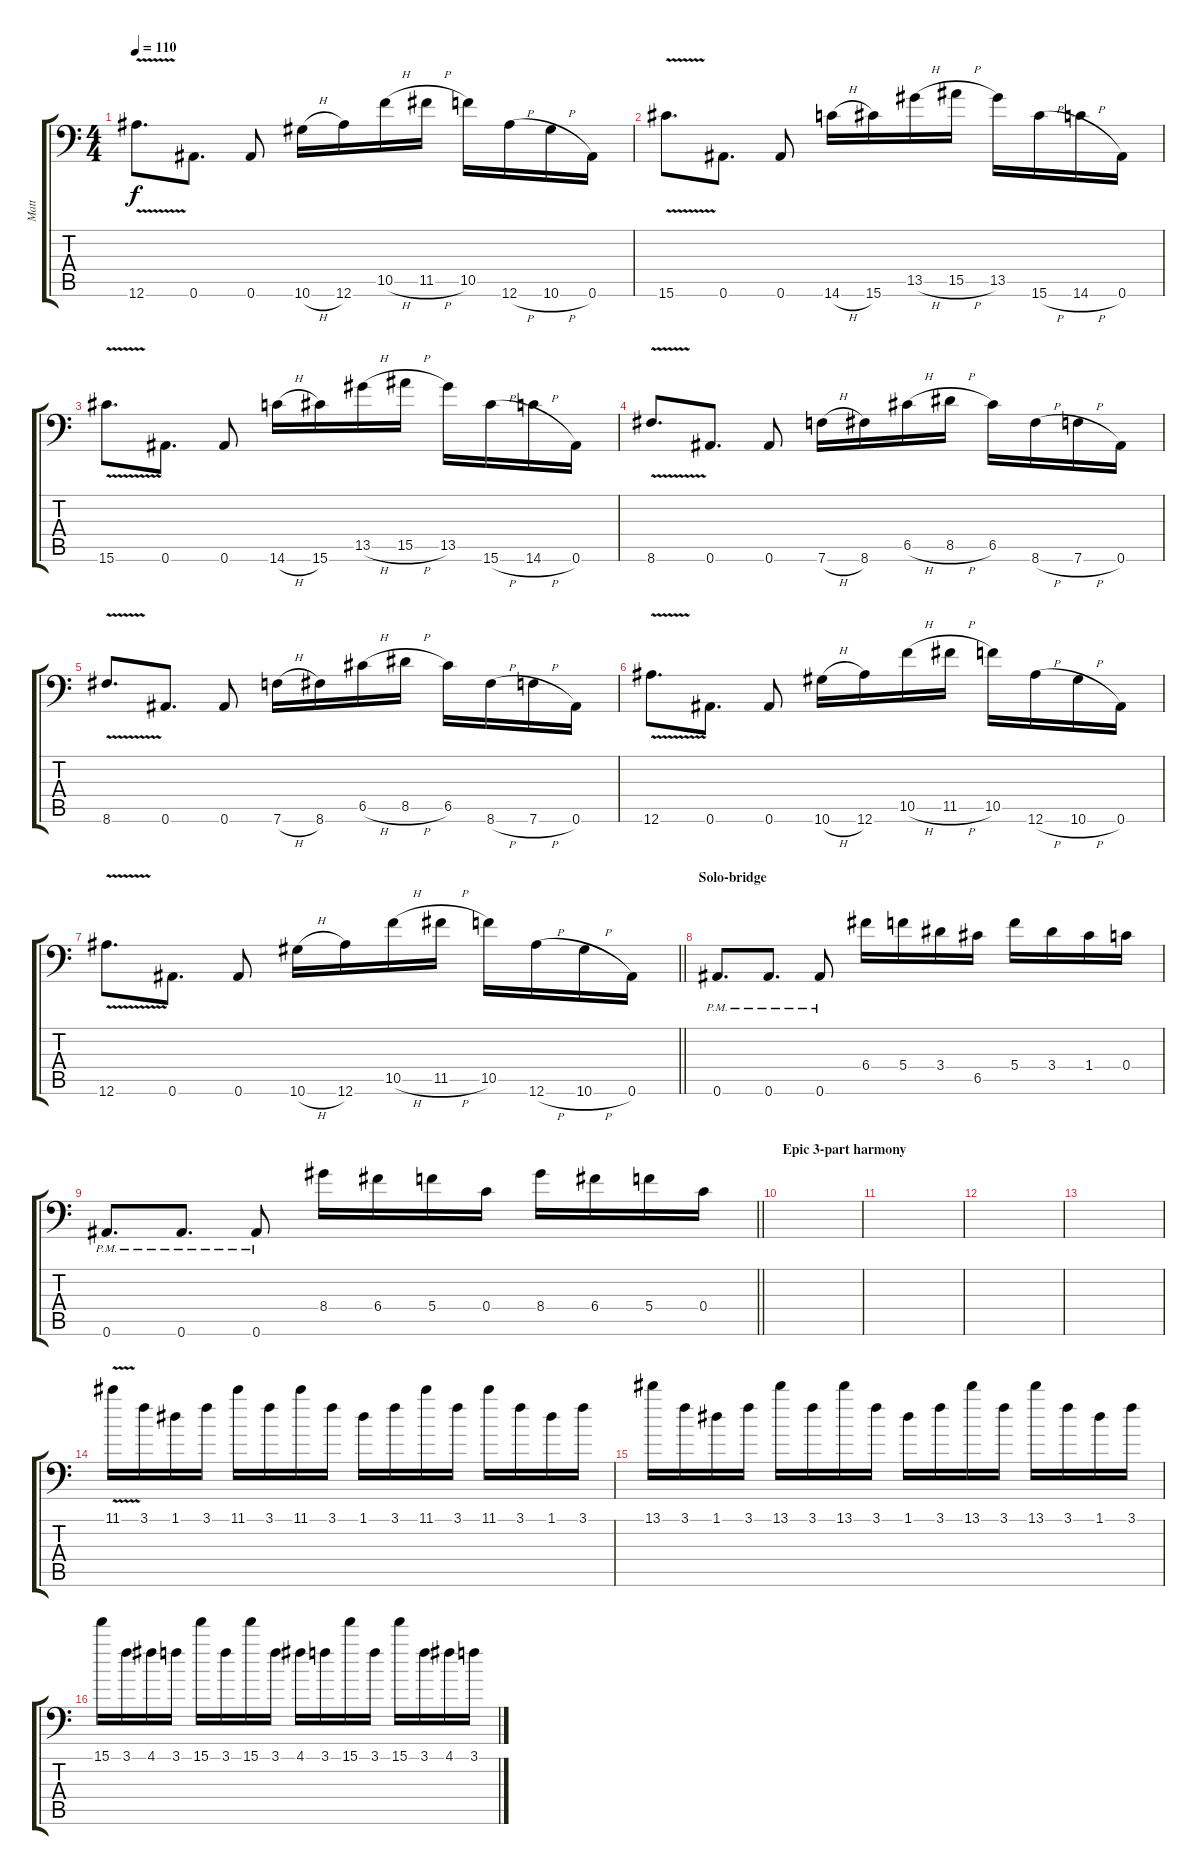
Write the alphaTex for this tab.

\track ("Matt" "Matt") {instrument distortionguitar}
\staff {score tabs}
\tuning (D4 A3 F3 C3 G2 Bb1) {hide}
\ts (4 4)
\tempo 110
\clef f4
\ks c
12.6{v}.8{d dy f} 0.6.8{d} 0.6.8 10.6{h}.16 12.6.16 10.5{h}.16 11.5{h}.16 10.5.16 12.6{h}.16 10.6{h}.16 0.6.16 |
15.6{v}.8{d} 0.6.8{d} 0.6.8 14.6{h}.16 15.6.16 13.5{h}.16 15.5{h}.16 13.5.16 15.6{h}.16 14.6{h}.16 0.6.16 |
15.6{v}.8{d} 0.6.8{d} 0.6.8 14.6{h}.16 15.6.16 13.5{h}.16 15.5{h}.16 13.5.16 15.6{h}.16 14.6{h}.16 0.6.16 |
8.6{v}.8{d} 0.6.8{d} 0.6.8 7.6{h}.16 8.6.16 6.5{h}.16 8.5{h}.16 6.5.16 8.6{h}.16 7.6{h}.16 0.6.16 |
8.6{v}.8{d} 0.6.8{d} 0.6.8 7.6{h}.16 8.6.16 6.5{h}.16 8.5{h}.16 6.5.16 8.6{h}.16 7.6{h}.16 0.6.16 |
12.6{v}.8{d} 0.6.8{d} 0.6.8 10.6{h}.16 12.6.16 10.5{h}.16 11.5{h}.16 10.5.16 12.6{h}.16 10.6{h}.16 0.6.16 |
\barLineRight lightlight
12.6{v}.8{d} 0.6.8{d} 0.6.8 10.6{h}.16 12.6.16 10.5{h}.16 11.5{h}.16 10.5.16 12.6{h}.16 10.6{h}.16 0.6.16 |
\section ("" "Solo-bridge")
0.6{pm}.8{d} 0.6{pm}.8{d} 0.6{pm}.8 6.4.16 5.4.16 3.4.16 6.5.16 5.4.16 3.4.16 1.4.16 0.4.16 |
\barLineRight lightlight
0.6{pm}.8{d} 0.6{pm}.8{d} 0.6{pm}.8 8.4.16 6.4.16 5.4.16 0.4.16 8.4.16 6.4.16 5.4.16 0.4.16 |
\section ("" "Epic 3-part harmony")
|
|
|
|
11.1{v}.16 3.1.16 1.1.16 3.1.16 11.1.16 3.1.16 11.1.16 3.1.16 1.1.16 3.1.16 11.1.16 3.1.16 11.1.16 3.1.16 1.1.16 3.1.16 |
13.1.16 3.1.16 1.1.16 3.1.16 13.1.16 3.1.16 13.1.16 3.1.16 1.1.16 3.1.16 13.1.16 3.1.16 13.1.16 3.1.16 1.1.16 3.1.16 |
15.1.16 3.1.16 4.1.16 3.1.16 15.1.16 3.1.16 15.1.16 3.1.16 4.1.16 3.1.16 15.1.16 3.1.16 15.1.16 3.1.16 4.1.16 3.1.16
